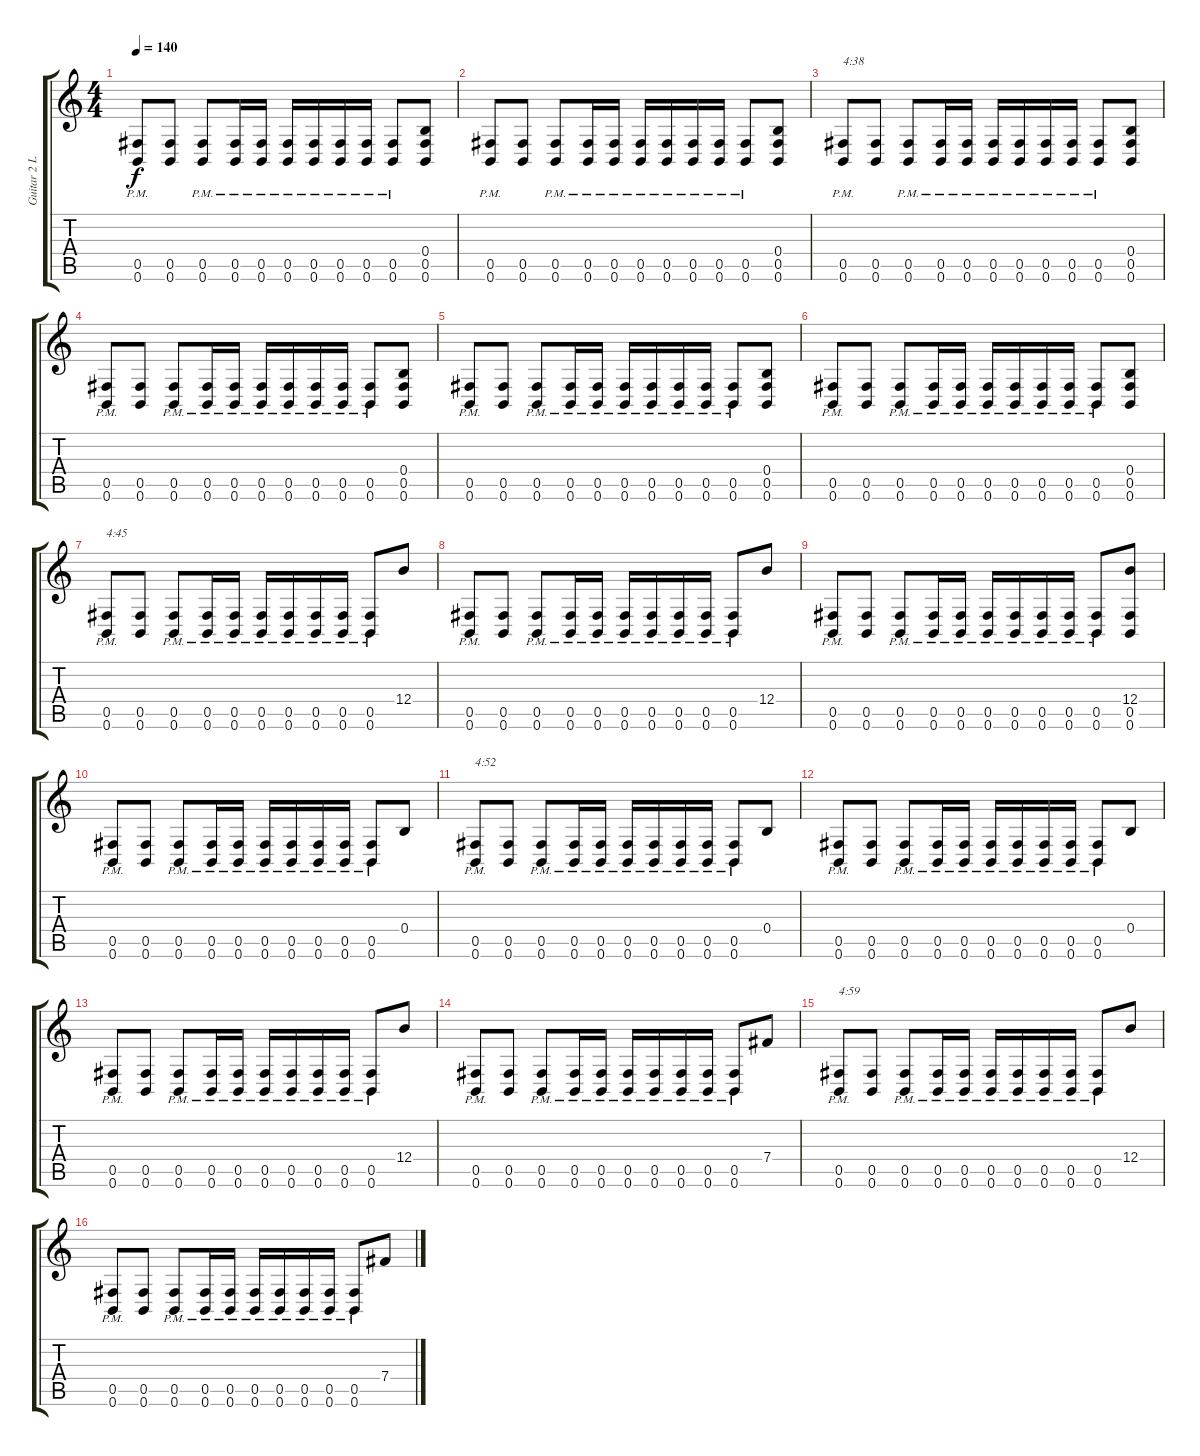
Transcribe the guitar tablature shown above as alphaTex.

\track ("Guitar 2 Lead" "Guitar 2 L") {instrument distortionguitar}
\staff {score tabs}
\tuning (E4 B3 E3 B2 Gb2 B1) {hide}
\ts (4 4)
\tempo 140
\clef g2
\ks c
(0.5 0.6{pm}).8{dy f} (0.5 0.6).8 (0.5 0.6{pm}).8 (0.5 0.6{pm}).16 (0.5 0.6{pm}).16 (0.5 0.6{pm}).16 (0.5 0.6{pm}).16 (0.5 0.6{pm}).16 (0.5 0.6{pm}).16 (0.5 0.6{pm}).8 (0.4 0.5 0.6).8 |
(0.5 0.6{pm}).8 (0.5 0.6).8 (0.5 0.6{pm}).8 (0.5 0.6{pm}).16 (0.5 0.6{pm}).16 (0.5 0.6{pm}).16 (0.5 0.6{pm}).16 (0.5 0.6{pm}).16 (0.5 0.6{pm}).16 (0.5 0.6{pm}).8 (0.4 0.5 0.6).8 |
(0.5 0.6{pm}).8{txt "4:38"} (0.5 0.6).8 (0.5 0.6{pm}).8 (0.5 0.6{pm}).16 (0.5 0.6{pm}).16 (0.5 0.6{pm}).16 (0.5 0.6{pm}).16 (0.5 0.6{pm}).16 (0.5 0.6{pm}).16 (0.5 0.6{pm}).8 (0.4 0.5 0.6).8 |
(0.5 0.6{pm}).8 (0.5 0.6).8 (0.5 0.6{pm}).8 (0.5 0.6{pm}).16 (0.5 0.6{pm}).16 (0.5 0.6{pm}).16 (0.5 0.6{pm}).16 (0.5 0.6{pm}).16 (0.5 0.6{pm}).16 (0.5 0.6{pm}).8 (0.4 0.5 0.6).8 |
(0.5 0.6{pm}).8 (0.5 0.6).8 (0.5 0.6{pm}).8 (0.5 0.6{pm}).16 (0.5 0.6{pm}).16 (0.5 0.6{pm}).16 (0.5 0.6{pm}).16 (0.5 0.6{pm}).16 (0.5 0.6{pm}).16 (0.5 0.6{pm}).8 (0.4 0.5 0.6).8 |
(0.5 0.6{pm}).8 (0.5 0.6).8 (0.5 0.6{pm}).8 (0.5 0.6{pm}).16 (0.5 0.6{pm}).16 (0.5 0.6{pm}).16 (0.5 0.6{pm}).16 (0.5 0.6{pm}).16 (0.5 0.6{pm}).16 (0.5 0.6{pm}).8 (0.4 0.5 0.6).8 |
(0.5 0.6{pm}).8{txt "4:45"} (0.5 0.6).8 (0.5 0.6{pm}).8 (0.5 0.6{pm}).16 (0.5 0.6{pm}).16 (0.5 0.6{pm}).16 (0.5 0.6{pm}).16 (0.5 0.6{pm}).16 (0.5 0.6{pm}).16 (0.5 0.6{pm}).8 12.4.8 |
(0.5 0.6{pm}).8 (0.5 0.6).8 (0.5 0.6{pm}).8 (0.5 0.6{pm}).16 (0.5 0.6{pm}).16 (0.5 0.6{pm}).16 (0.5 0.6{pm}).16 (0.5 0.6{pm}).16 (0.5 0.6{pm}).16 (0.5 0.6{pm}).8 12.4.8 |
(0.5 0.6{pm}).8 (0.5 0.6).8 (0.5 0.6{pm}).8 (0.5 0.6{pm}).16 (0.5 0.6{pm}).16 (0.5 0.6{pm}).16 (0.5 0.6{pm}).16 (0.5 0.6{pm}).16 (0.5 0.6{pm}).16 (0.5 0.6{pm}).8 (12.4 0.5 0.6).8 |
(0.5 0.6{pm}).8 (0.5 0.6).8 (0.5 0.6{pm}).8 (0.5 0.6{pm}).16 (0.5 0.6{pm}).16 (0.5 0.6{pm}).16 (0.5 0.6{pm}).16 (0.5 0.6{pm}).16 (0.5 0.6{pm}).16 (0.5 0.6{pm}).8 0.4.8 |
(0.5 0.6{pm}).8{txt "4:52"} (0.5 0.6).8 (0.5 0.6{pm}).8 (0.5 0.6{pm}).16 (0.5 0.6{pm}).16 (0.5 0.6{pm}).16 (0.5 0.6{pm}).16 (0.5 0.6{pm}).16 (0.5 0.6{pm}).16 (0.5 0.6{pm}).8 0.4.8 |
(0.5 0.6{pm}).8 (0.5 0.6).8 (0.5 0.6{pm}).8 (0.5 0.6{pm}).16 (0.5 0.6{pm}).16 (0.5 0.6{pm}).16 (0.5 0.6{pm}).16 (0.5 0.6{pm}).16 (0.5 0.6{pm}).16 (0.5 0.6{pm}).8 0.4.8 |
(0.5 0.6{pm}).8 (0.5 0.6).8 (0.5 0.6{pm}).8 (0.5 0.6{pm}).16 (0.5 0.6{pm}).16 (0.5 0.6{pm}).16 (0.5 0.6{pm}).16 (0.5 0.6{pm}).16 (0.5 0.6{pm}).16 (0.5 0.6{pm}).8 12.4.8 |
(0.5 0.6{pm}).8 (0.5 0.6).8 (0.5 0.6{pm}).8 (0.5 0.6{pm}).16 (0.5 0.6{pm}).16 (0.5 0.6{pm}).16 (0.5 0.6{pm}).16 (0.5 0.6{pm}).16 (0.5 0.6{pm}).16 (0.5 0.6{pm}).8 7.4.8 |
(0.5 0.6{pm}).8{txt "4:59"} (0.5 0.6).8 (0.5 0.6{pm}).8 (0.5 0.6{pm}).16 (0.5 0.6{pm}).16 (0.5 0.6{pm}).16 (0.5 0.6{pm}).16 (0.5 0.6{pm}).16 (0.5 0.6{pm}).16 (0.5 0.6{pm}).8 12.4.8 |
(0.5 0.6{pm}).8 (0.5 0.6).8 (0.5 0.6{pm}).8 (0.5 0.6{pm}).16 (0.5 0.6{pm}).16 (0.5 0.6{pm}).16 (0.5 0.6{pm}).16 (0.5 0.6{pm}).16 (0.5 0.6{pm}).16 (0.5 0.6{pm}).8 7.4.8
